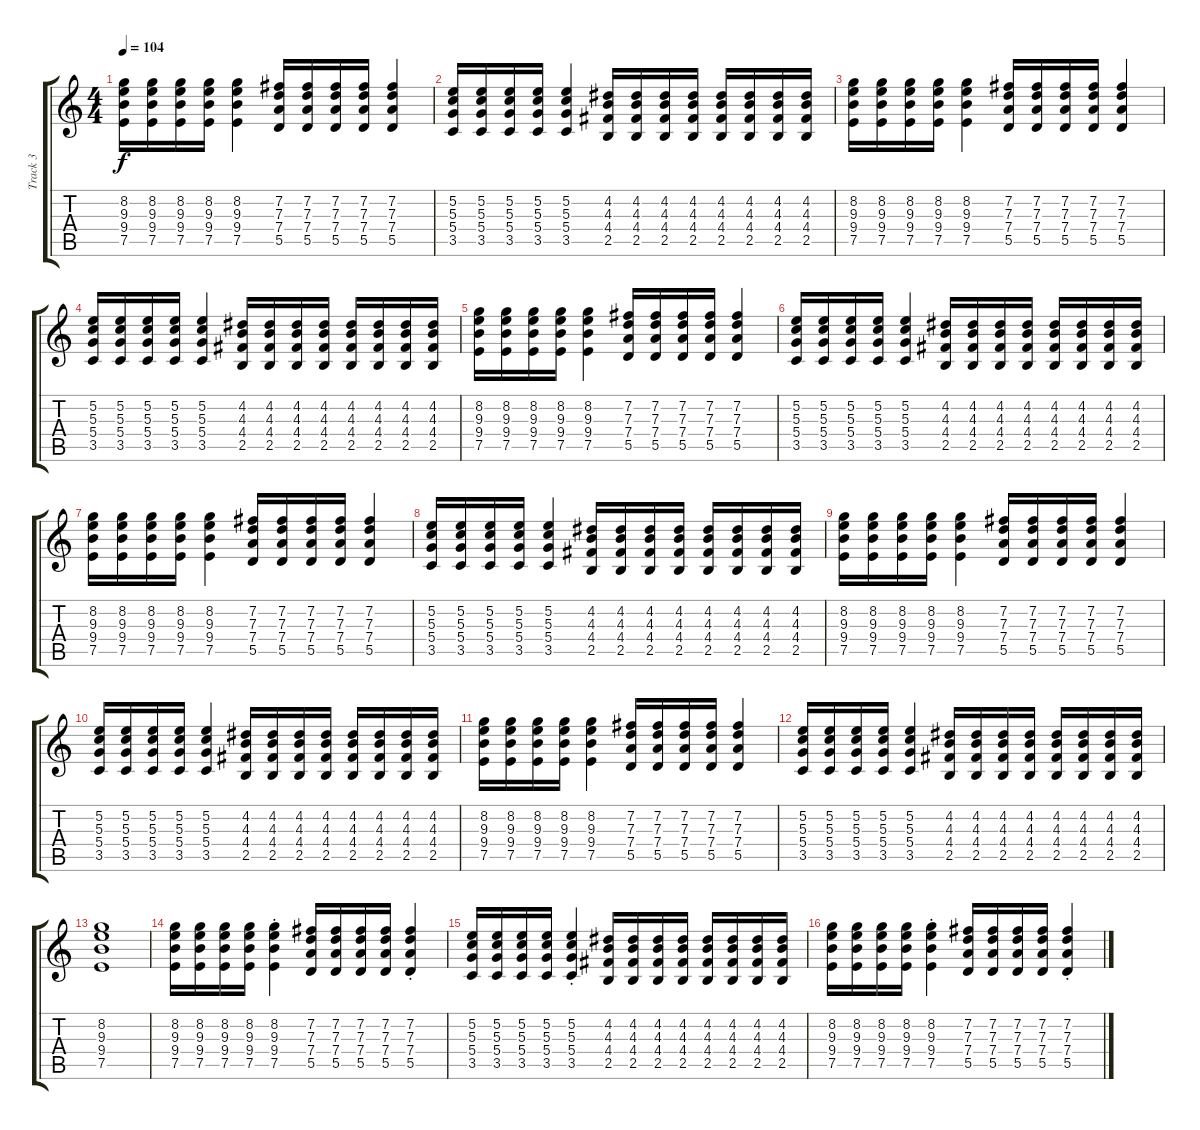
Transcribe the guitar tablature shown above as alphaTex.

\track ("Track 3" "Track 3") {instrument distortionguitar}
\staff {score tabs}
\tuning (E4 B3 G3 D3 A2 D2) {hide}
\ts (4 4)
\tempo 104
\clef g2
\ks c
(8.2 9.3 9.4 7.5).16{dy f} (8.2 9.3 9.4 7.5).16 (8.2 9.3 9.4 7.5).16 (8.2 9.3 9.4 7.5).16 (8.2 9.3 9.4 7.5).4 (7.2 7.3 7.4 5.5).16 (7.2 7.3 7.4 5.5).16 (7.2 7.3 7.4 5.5).16 (7.2 7.3 7.4 5.5).16 (7.2 7.3 7.4 5.5).4 |
(5.2 5.3 5.4 3.5).16 (5.2 5.3 5.4 3.5).16 (5.2 5.3 5.4 3.5).16 (5.2 5.3 5.4 3.5).16 (5.2 5.3 5.4 3.5).4 (4.2 4.3 4.4 2.5).16 (4.2 4.3 4.4 2.5).16 (4.2 4.3 4.4 2.5).16 (4.2 4.3 4.4 2.5).16 (4.2 4.3 4.4 2.5).16 (4.2 4.3 4.4 2.5).16 (4.2 4.3 4.4 2.5).16 (4.2 4.3 4.4 2.5).16 |
(8.2 9.3 9.4 7.5).16 (8.2 9.3 9.4 7.5).16 (8.2 9.3 9.4 7.5).16 (8.2 9.3 9.4 7.5).16 (8.2 9.3 9.4 7.5).4 (7.2 7.3 7.4 5.5).16 (7.2 7.3 7.4 5.5).16 (7.2 7.3 7.4 5.5).16 (7.2 7.3 7.4 5.5).16 (7.2 7.3 7.4 5.5).4 |
(5.2 5.3 5.4 3.5).16 (5.2 5.3 5.4 3.5).16 (5.2 5.3 5.4 3.5).16 (5.2 5.3 5.4 3.5).16 (5.2 5.3 5.4 3.5).4 (4.2 4.3 4.4 2.5).16 (4.2 4.3 4.4 2.5).16 (4.2 4.3 4.4 2.5).16 (4.2 4.3 4.4 2.5).16 (4.2 4.3 4.4 2.5).16 (4.2 4.3 4.4 2.5).16 (4.2 4.3 4.4 2.5).16 (4.2 4.3 4.4 2.5).16 |
(8.2 9.3 9.4 7.5).16 (8.2 9.3 9.4 7.5).16 (8.2 9.3 9.4 7.5).16 (8.2 9.3 9.4 7.5).16 (8.2 9.3 9.4 7.5).4 (7.2 7.3 7.4 5.5).16 (7.2 7.3 7.4 5.5).16 (7.2 7.3 7.4 5.5).16 (7.2 7.3 7.4 5.5).16 (7.2 7.3 7.4 5.5).4 |
(5.2 5.3 5.4 3.5).16 (5.2 5.3 5.4 3.5).16 (5.2 5.3 5.4 3.5).16 (5.2 5.3 5.4 3.5).16 (5.2 5.3 5.4 3.5).4 (4.2 4.3 4.4 2.5).16 (4.2 4.3 4.4 2.5).16 (4.2 4.3 4.4 2.5).16 (4.2 4.3 4.4 2.5).16 (4.2 4.3 4.4 2.5).16 (4.2 4.3 4.4 2.5).16 (4.2 4.3 4.4 2.5).16 (4.2 4.3 4.4 2.5).16 |
(8.2 9.3 9.4 7.5).16 (8.2 9.3 9.4 7.5).16 (8.2 9.3 9.4 7.5).16 (8.2 9.3 9.4 7.5).16 (8.2 9.3 9.4 7.5).4 (7.2 7.3 7.4 5.5).16 (7.2 7.3 7.4 5.5).16 (7.2 7.3 7.4 5.5).16 (7.2 7.3 7.4 5.5).16 (7.2 7.3 7.4 5.5).4 |
(5.2 5.3 5.4 3.5).16 (5.2 5.3 5.4 3.5).16 (5.2 5.3 5.4 3.5).16 (5.2 5.3 5.4 3.5).16 (5.2 5.3 5.4 3.5).4 (4.2 4.3 4.4 2.5).16 (4.2 4.3 4.4 2.5).16 (4.2 4.3 4.4 2.5).16 (4.2 4.3 4.4 2.5).16 (4.2 4.3 4.4 2.5).16 (4.2 4.3 4.4 2.5).16 (4.2 4.3 4.4 2.5).16 (4.2 4.3 4.4 2.5).16 |
(8.2 9.3 9.4 7.5).16 (8.2 9.3 9.4 7.5).16 (8.2 9.3 9.4 7.5).16 (8.2 9.3 9.4 7.5).16 (8.2 9.3 9.4 7.5).4 (7.2 7.3 7.4 5.5).16 (7.2 7.3 7.4 5.5).16 (7.2 7.3 7.4 5.5).16 (7.2 7.3 7.4 5.5).16 (7.2 7.3 7.4 5.5).4 |
(5.2 5.3 5.4 3.5).16 (5.2 5.3 5.4 3.5).16 (5.2 5.3 5.4 3.5).16 (5.2 5.3 5.4 3.5).16 (5.2 5.3 5.4 3.5).4 (4.2 4.3 4.4 2.5).16 (4.2 4.3 4.4 2.5).16 (4.2 4.3 4.4 2.5).16 (4.2 4.3 4.4 2.5).16 (4.2 4.3 4.4 2.5).16 (4.2 4.3 4.4 2.5).16 (4.2 4.3 4.4 2.5).16 (4.2 4.3 4.4 2.5).16 |
(8.2 9.3 9.4 7.5).16 (8.2 9.3 9.4 7.5).16 (8.2 9.3 9.4 7.5).16 (8.2 9.3 9.4 7.5).16 (8.2 9.3 9.4 7.5).4 (7.2 7.3 7.4 5.5).16 (7.2 7.3 7.4 5.5).16 (7.2 7.3 7.4 5.5).16 (7.2 7.3 7.4 5.5).16 (7.2 7.3 7.4 5.5).4 |
(5.2 5.3 5.4 3.5).16 (5.2 5.3 5.4 3.5).16 (5.2 5.3 5.4 3.5).16 (5.2 5.3 5.4 3.5).16 (5.2 5.3 5.4 3.5).4 (4.2 4.3 4.4 2.5).16 (4.2 4.3 4.4 2.5).16 (4.2 4.3 4.4 2.5).16 (4.2 4.3 4.4 2.5).16 (4.2 4.3 4.4 2.5).16 (4.2 4.3 4.4 2.5).16 (4.2 4.3 4.4 2.5).16 (4.2 4.3 4.4 2.5).16 |
(8.2 9.3 9.4 7.5).1 |
(8.2 9.3 9.4 7.5).16 (8.2 9.3 9.4 7.5).16 (8.2 9.3 9.4 7.5).16 (8.2 9.3 9.4 7.5).16 (8.2{st} 9.3{st} 9.4{st} 7.5{st}).4 (7.2 7.3 7.4 5.5).16 (7.2 7.3 7.4 5.5).16 (7.2 7.3 7.4 5.5).16 (7.2 7.3 7.4 5.5).16 (7.2{st} 7.3{st} 7.4{st} 5.5{st}).4 |
(5.2 5.3 5.4 3.5).16 (5.2 5.3 5.4 3.5).16 (5.2 5.3 5.4 3.5).16 (5.2 5.3 5.4 3.5).16 (5.2{st} 5.3{st} 5.4{st} 3.5{st}).4 (4.2 4.3 4.4 2.5).16 (4.2 4.3 4.4 2.5).16 (4.2 4.3 4.4 2.5).16 (4.2 4.3 4.4 2.5).16 (4.2 4.3 4.4 2.5).16 (4.2 4.3 4.4 2.5).16 (4.2 4.3 4.4 2.5).16 (4.2 4.3 4.4 2.5).16 |
(8.2 9.3 9.4 7.5).16 (8.2 9.3 9.4 7.5).16 (8.2 9.3 9.4 7.5).16 (8.2 9.3 9.4 7.5).16 (8.2{st} 9.3{st} 9.4{st} 7.5{st}).4 (7.2 7.3 7.4 5.5).16 (7.2 7.3 7.4 5.5).16 (7.2 7.3 7.4 5.5).16 (7.2 7.3 7.4 5.5).16 (7.2{st} 7.3{st} 7.4{st} 5.5{st}).4
